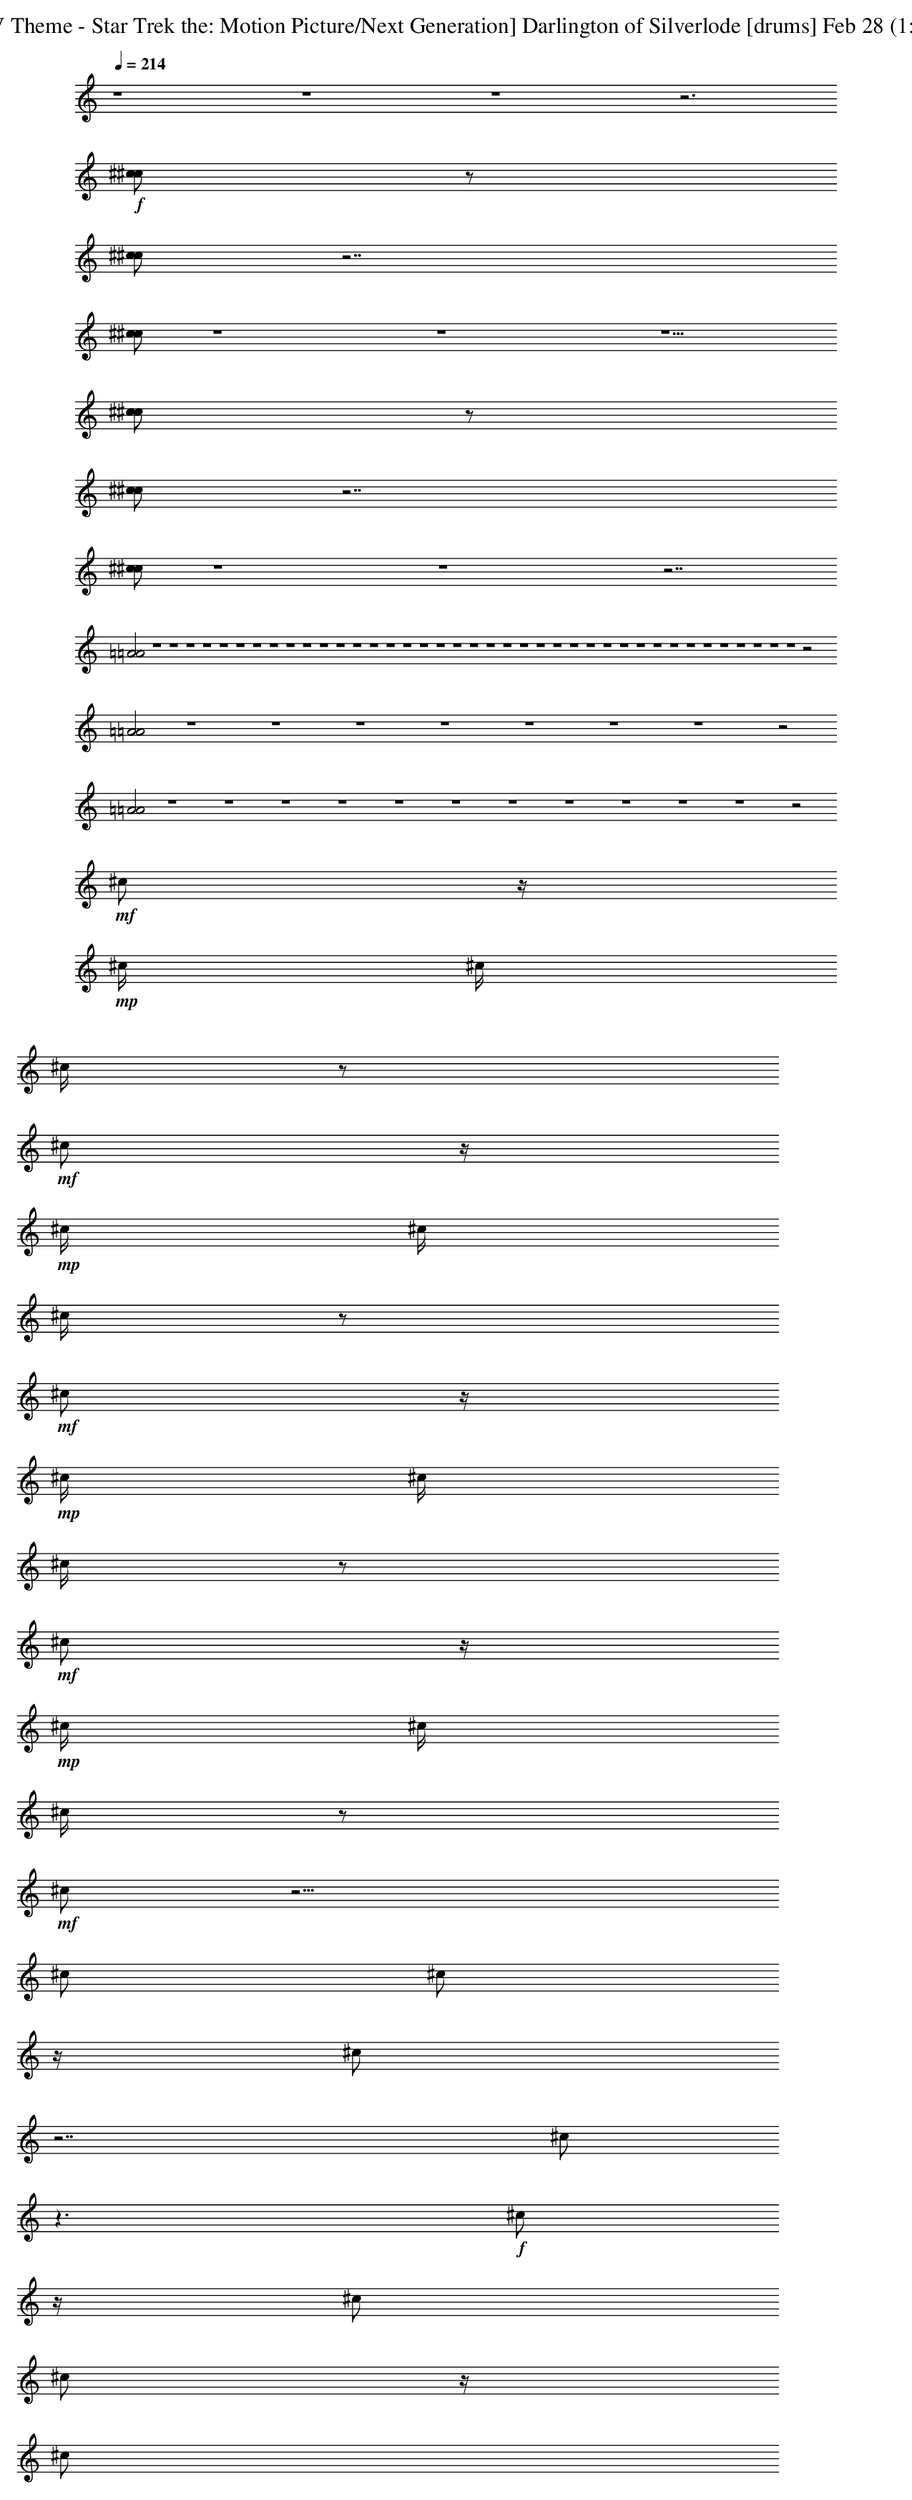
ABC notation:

X:1
T: [TV Theme - Star Trek the: Motion Picture/Next Generation] Darlington of Silverlode [drums] Feb 28 (1:27)
L: 1/4
K: C
Q: 1/4=214
z4 z4 z4 z3
+f+ [^c/2^c/2]
z/2
[^c/2^c/2]
z7/2
[^c/2^c/2]
z4 z4 z5/2
[^c/2^c/2]
z/2
[^c/2^c/2]
z7/2
[^c/2^c/2]
z4 z4 z7/2
[=A2=A2]
z4 z4 z4 z4 z4 z4 z4 z4 z4 z4 z4 z4 z4 z4 z4 z4 z4 z4 z4 z4 z4 z4 z4 z4 z4 z4 z4 z4 z4 z4 z4 z4 z4 z4 z4 z4 z4 z4 z4 z2
[=A2=A2]
z4 z4 z4 z4 z4 z4 z4 z2
[=A2=A2]
z4 z4 z4 z4 z4 z4 z4 z4 z4 z4 z4 z2
+mf+ ^c/2
z/4
+mp+ ^c/4
^c/4
^c/4
z/2
+mf+ ^c/2
z/4
+mp+ ^c/4
^c/4
^c/4
z/2
+mf+ ^c/2
z/4
+mp+ ^c/4
^c/4
^c/4
z/2
+mf+ ^c/2
z/4
+mp+ ^c/4
^c/4
^c/4
z/2
+mf+ ^c/2
z9/4
^c/2
^c/2
z/4
^c/2
z7/2
^c/2
z3/2
+f+ ^c/2
z/4
^c/2
^c/2
z/4
^c/2
